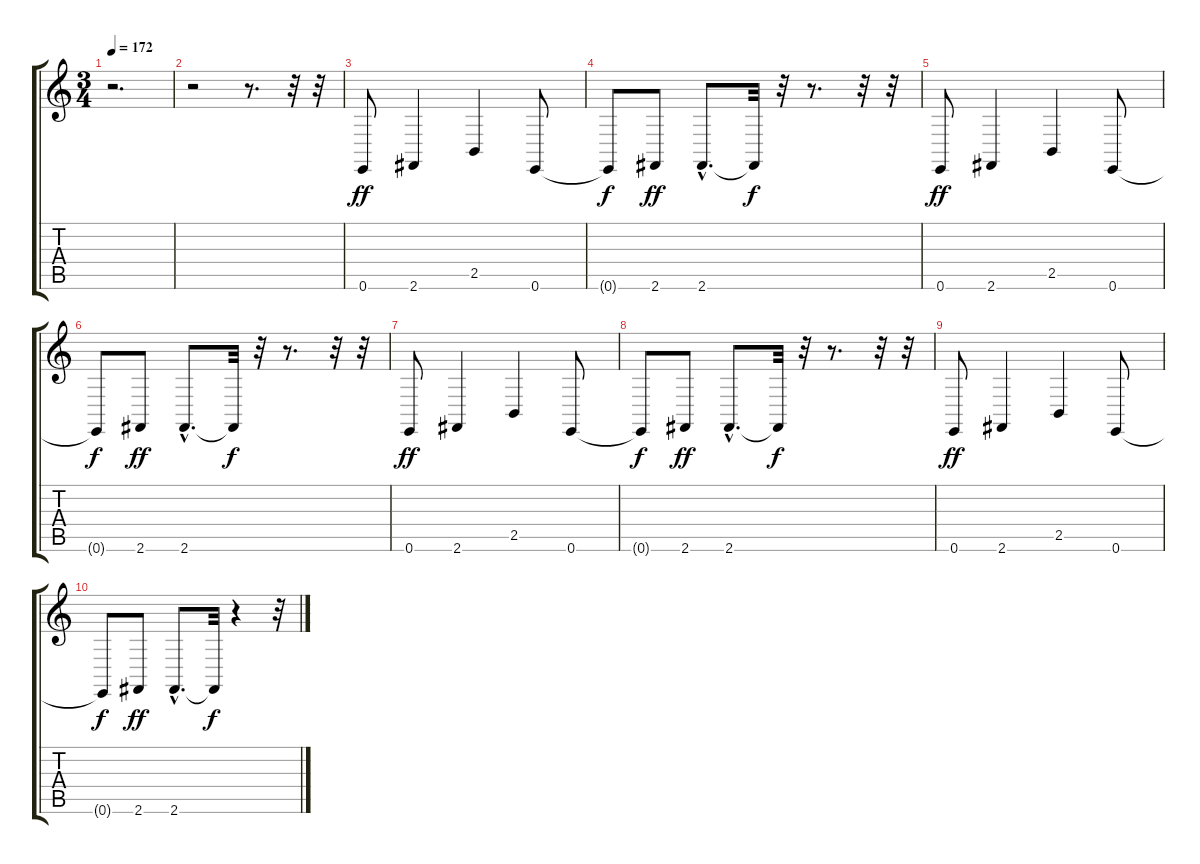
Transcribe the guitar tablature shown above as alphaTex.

\track "" {instrument pizzicatostrings}
\staff {score tabs}
\tuning (E4 B3 G3 D3 A2 E2) {hide}
\ts (3 4)
\tempo 172
\clef g2
\ks c
r.2{d dy ff} |
r.2 r.8{d} r.32 r.32 |
0.6.8 2.6.4 2.5.4 0.6.8 |
0.6{t}.8{dy f} 2.6.8{dy ff} 2.6{hac}.8{d} 2.6{t}.32{dy f} r.32 r.8{d} r.32 r.32 |
0.6.8{dy ff} 2.6.4 2.5.4 0.6.8 |
0.6{t}.8{dy f} 2.6.8{dy ff} 2.6{hac}.8{d} 2.6{t}.32{dy f} r.32 r.8{d} r.32 r.32 |
0.6.8{dy ff} 2.6.4 2.5.4 0.6.8 |
0.6{t}.8{dy f} 2.6.8{dy ff} 2.6{hac}.8{d} 2.6{t}.32{dy f} r.32 r.8{d} r.32 r.32 |
0.6.8{dy ff} 2.6.4 2.5.4 0.6.8 |
0.6{t}.8{dy f} 2.6.8{dy ff} 2.6{hac}.8{d} 2.6{t}.32{dy f} r.4 r.32
